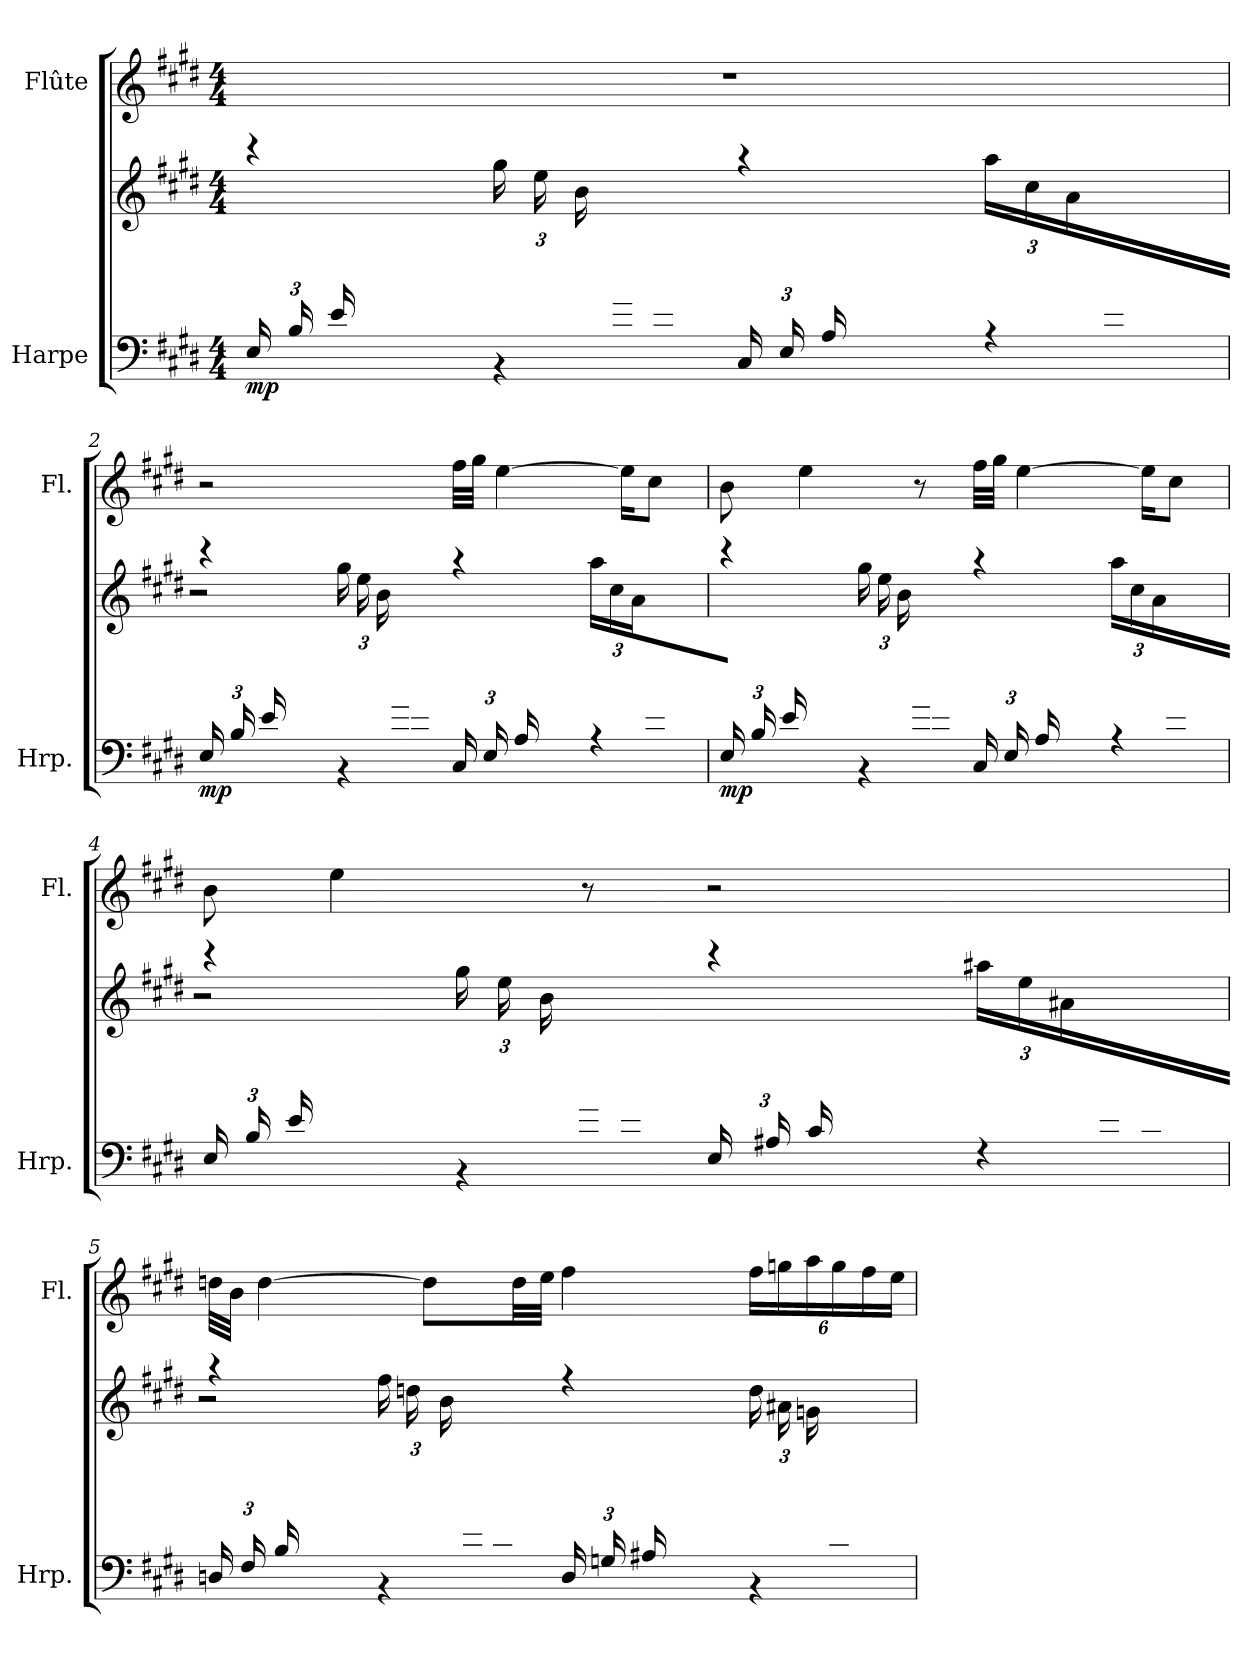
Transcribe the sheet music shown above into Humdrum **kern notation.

**kern	**kern	**dynam	**kern
*part2	*part2	*part2	*part1
*staff3	*staff2	*staff2/3	*staff1
*I"Harpe	*	*	*I"Flûte
*I'Hrp.	*	*	*I'Fl.
*clefF4	*clefG2	*	*clefG2
*k[f#c#g#d#]	*k[f#c#g#d#]	*	*k[f#c#g#d#]
*M4/4	*M4/4	*	*M4/4
*MM70	*MM70	*	*MM70
=1	=1	=1	=1
*^	*	*	*
*	*Xbrackettup	*	*	*
*	*	*^	*	*
!	!	!	!	!LO:DY:b=2	!
4.ryy	24E/LL	4r	8ryy	mp	1r
.	24B/	.	.	.	.
.	24e/	.	.	.	.
.	8ryy	.	24g#\	.	.
.	.	.	24b\	.	.
.	.	.	24ee\JJ	.	.
*	*	*Xbrackettup	*	*	*
.	4r	24gg#\LL	4.ryy	.	.
.	.	24ee\	.	.	.
.	.	24b\	.	.	.
24g#/	.	8ryy	.	.	.
24e/	.	.	.	.	.
24B/JJ	.	.	.	.	.
4.ryy	24C#/LL	4r	.	.	.
.	24E/	.	.	.	.
.	24A/	.	.	.	.
.	8ryy	.	24e\	.	.
.	.	.	24a\	.	.
.	.	.	24cc#\JJ	.	.
.	4rA	24aa\LL	8ryy	.	.
.	.	24cc#\	.	.	.
.	.	24a\	.	.	.
24e/	.	8ryy	8ryy	.	.
24A/	.	.	.	.	.
24E/JJ	.	.	.	.	.
!!LO:LB:g=z
=2	=2	=2	=2	=2	=2
!	!	!	!	!LO:DY:b=2	!
4.ryy	24E/LL	4r	8ryy	mp	2r
.	24B/	.	.	.	.
.	24e/	.	.	.	.
.	8ryy	.	24g#\	.	.
.	.	.	24b\	.	.
.	.	.	24ee\JJ	.	.
.	4r	24gg#\LL	4.ryy	.	.
.	.	24ee\	.	.	.
.	.	24b\	.	.	.
24g#/	.	8ryy	.	.	.
24e/	.	.	.	.	.
24B/JJ	.	.	.	.	.
4.ryy	24C#/LL	4r	.	.	32ff#\LLL
.	.	.	.	.	32gg#\JJJ
.	24E/	.	.	.	.
.	.	.	.	.	[4ee\
.	24A/	.	.	.	.
.	8ryy	.	24e\	.	.
.	.	.	24a\	.	.
.	.	.	24cc#\JJ	.	.
.	4rA	24aa\LL	8ryy	.	.
.	.	24cc#\	.	.	.
.	.	.	.	.	16ee\KL]
.	.	24a\	.	.	.
24e/	.	8ryy	8ryy	.	8cc#\J
24A/	.	.	.	.	.
24E/JJ	.	.	.	.	.
!!LO:LB:g=z
=3	=3	=3	=3	=3	=3
!	!	!	!	!LO:DY:b=2	!
4.ryy	24E/LL	4r	8ryy	mp	8b\
.	24B/	.	.	.	.
.	24e/	.	.	.	.
.	8ryy	.	24g#\	.	4ee\
.	.	.	24b\	.	.
.	.	.	24ee\JJ	.	.
.	4r	24gg#\LL	4.ryy	.	.
.	.	24ee\	.	.	.
.	.	24b\	.	.	.
24g#/	.	8ryy	.	.	8r
24e/	.	.	.	.	.
24B/JJ	.	.	.	.	.
4.ryy	24C#/LL	4r	.	.	32ff#\LLL
.	.	.	.	.	32gg#\JJJ
.	24E/	.	.	.	.
.	.	.	.	.	[4ee\
.	24A/	.	.	.	.
.	8ryy	.	24e\	.	.
.	.	.	24a\	.	.
.	.	.	24cc#\JJ	.	.
.	4rA	24aa\LL	8ryy	.	.
.	.	24cc#\	.	.	.
.	.	.	.	.	16ee\KL]
.	.	24a\	.	.	.
24e/	.	8ryy	8ryy	.	8cc#\J
24A/	.	.	.	.	.
24E/JJ	.	.	.	.	.
!!LO:PB:g=z
=4	=4	=4	=4	=4	=4
4.ryy	24E/LL	4r	8ryy	.	8b\
.	24B/	.	.	.	.
.	24e/	.	.	.	.
.	8ryy	.	24g#\	.	4ee\
.	.	.	24b\	.	.
.	.	.	24ee\JJ	.	.
.	4r	24gg#\LL	4.ryy	.	.
.	.	24ee\	.	.	.
.	.	24b\	.	.	.
24g#/	.	8ryy	.	.	8r
24e/	.	.	.	.	.
24B/JJ	.	.	.	.	.
4.ryy	24E/LL	4r	.	.	2r
.	24A#X/	.	.	.	.
.	24c#/	.	.	.	.
.	8ryy	.	24e\	.	.
.	.	.	24a#X\	.	.
.	.	.	24ee\JJ	.	.
.	4rF	24aa#X\LL	8ryy	.	.
.	.	24ee\	.	.	.
.	.	24a#X\	.	.	.
24e/	.	8ryy	8ryy	.	.
24c#/	.	.	.	.	.
24A#X/JJ	.	.	.	.	.
!!LO:LB:g=z
=5	=5	=5	=5	=5	=5
4.ryy	24Dn/LL	4r	8ryy	.	32ddn\LLL
.	.	.	.	.	32b\JJJ
.	24F#/	.	.	.	.
.	.	.	.	.	[4dd\
.	24B/	.	.	.	.
.	8ryy	.	24dn\	.	.
.	.	.	24f#\	.	.
.	.	.	24b\JJ	.	.
.	4r	24ff#\LL	4.ryy	.	.
.	.	24ddn\	.	.	.
.	.	.	.	.	8dd\L]
.	.	24b\	.	.	.
24f#/	.	8ryy	.	.	.
24dn/	.	.	.	.	.
.	.	.	.	.	32dd\LL
24B/JJ	.	.	.	.	.
.	.	.	.	.	32ee\JJJ
4.ryy	24D/LL	4r	.	.	4ff#\
.	24Gn/	.	.	.	.
.	24A#X/	.	.	.	.
.	8ryy	.	24d\	.	.
.	.	.	24gn\	.	.
.	.	.	24a#X\JJ	.	.
*	*	*	*	*	*Xbrackettup
.	4r	24dd\LL	8ryy	.	24ff#\LL
.	.	24a#X\	.	.	24ggn\
.	.	24gn\	.	.	24aa\
24d/	.	8ryy	8ryy	.	24gg\
24A#X/	.	.	.	.	24ff#\
24Gn/JJ	.	.	.	.	24ee\JJ
*v	*v	*	*	*	*
*	*v	*v	*	*
=	=	=	=
*-	*-	*-	*-
